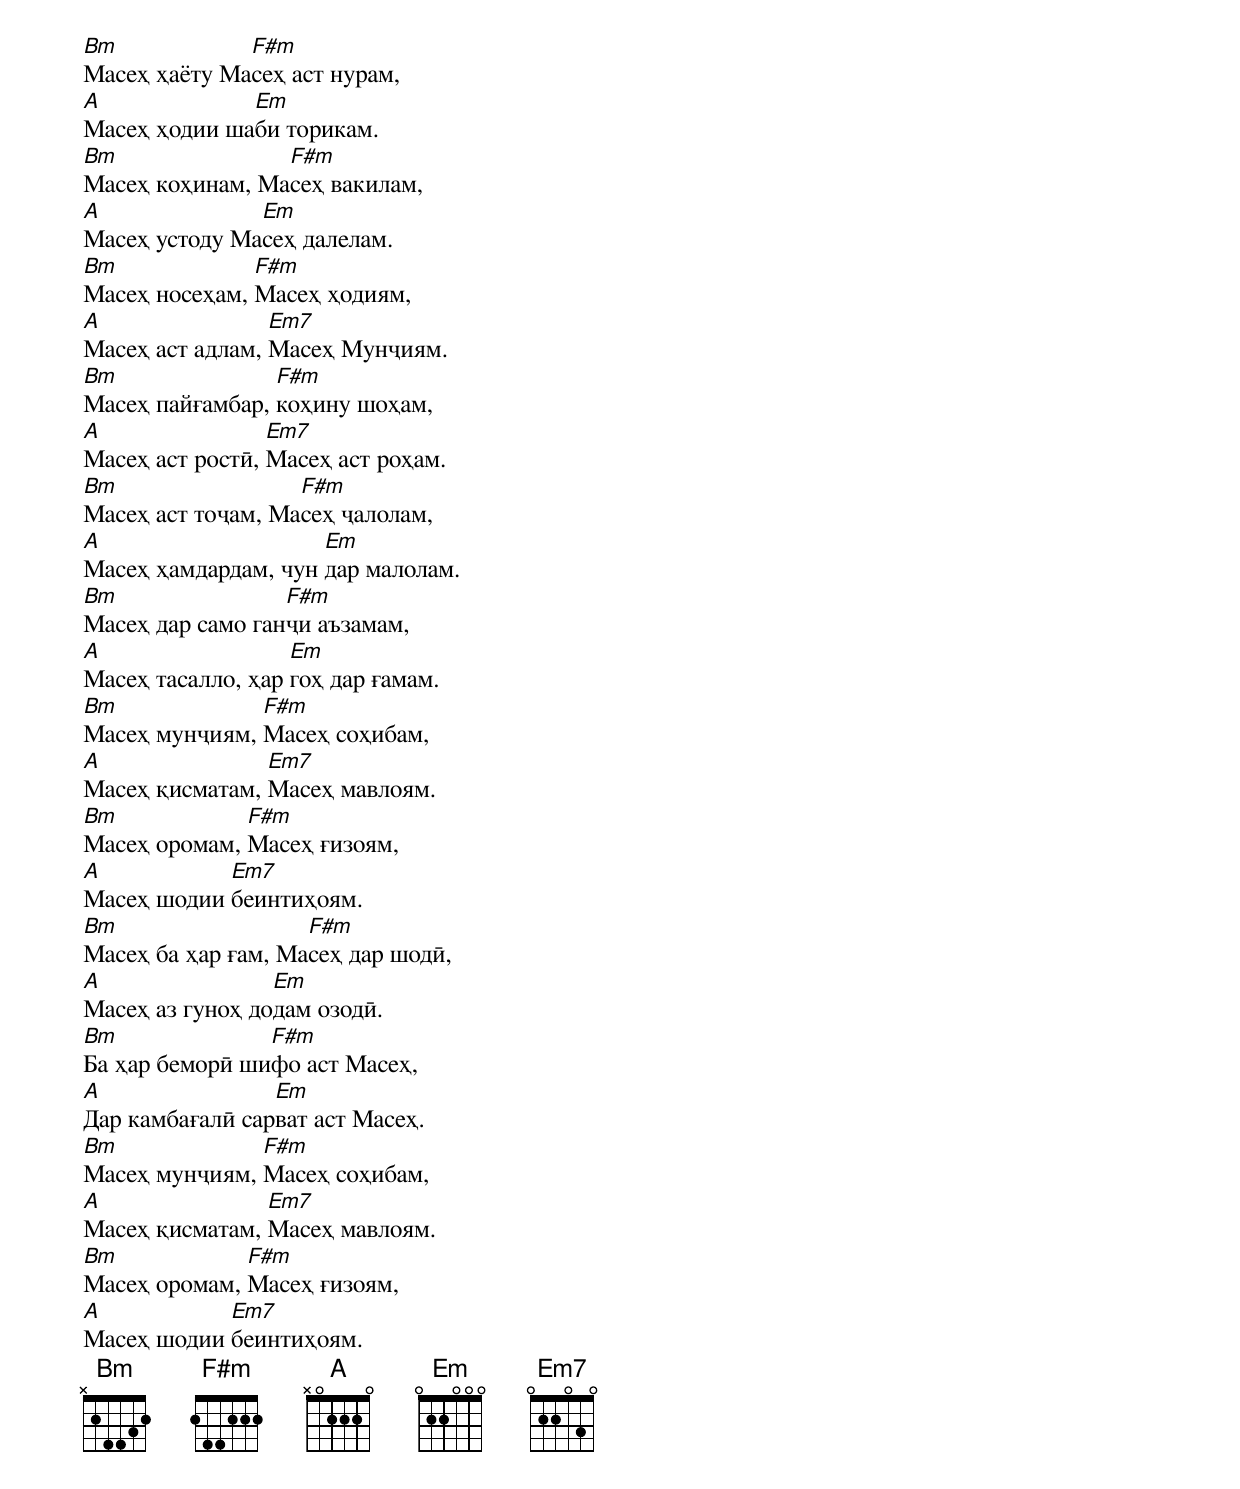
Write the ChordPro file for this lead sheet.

[Bm]Масеҳ ҳаёту Ма[F#m]сеҳ аст нурам,
[A]Масеҳ ҳодии ша[Em]би торикам.
[Bm]Масеҳ коҳинам, Ма[F#m]сеҳ вакилам,
[A]Масеҳ устоду Ма[Em]сеҳ далелам.
[Bm]Масеҳ носеҳам, [F#m]Масеҳ ҳодиям,
[A]Масеҳ аст адлам, [Em7]Масеҳ Мунҷиям.
[Bm]Масеҳ пайғамбар, [F#m]коҳину шоҳам,
[A]Масеҳ аст ростӣ, [Em7]Масеҳ аст роҳам.
[Bm]Масеҳ аст тоҷам, Ма[F#m]сеҳ ҷалолам,
[A]Масеҳ ҳамдардам, чун [Em]дар малолам.
[Bm]Масеҳ дар само ган[F#m]ҷи аъзамам,
[A]Масеҳ тасалло, ҳар [Em]гоҳ дар ғамам.
[Bm]Масеҳ мунҷиям, [F#m]Масеҳ соҳибам,
[A]Масеҳ қисматам, [Em7]Масеҳ мавлоям.
[Bm]Масеҳ оромам, [F#m]Масеҳ ғизоям,
[A]Масеҳ шодии [Em7]беинтиҳоям.
[Bm]Масеҳ ба ҳар ғам, Ма[F#m]сеҳ дар шодӣ,
[A]Масеҳ аз гуноҳ до[Em]дам озодӣ.
[Bm]Ба ҳар беморӣ ши[F#m]фо аст Масеҳ,
[A]Дар камбағалӣ сар[Em]ват аст Масеҳ.
[Bm]Масеҳ мунҷиям, [F#m]Масеҳ соҳибам,
[A]Масеҳ қисматам, [Em7]Масеҳ мавлоям.
[Bm]Масеҳ оромам, [F#m]Масеҳ ғизоям,
[A]Масеҳ шодии [Em7]беинтиҳоям.
